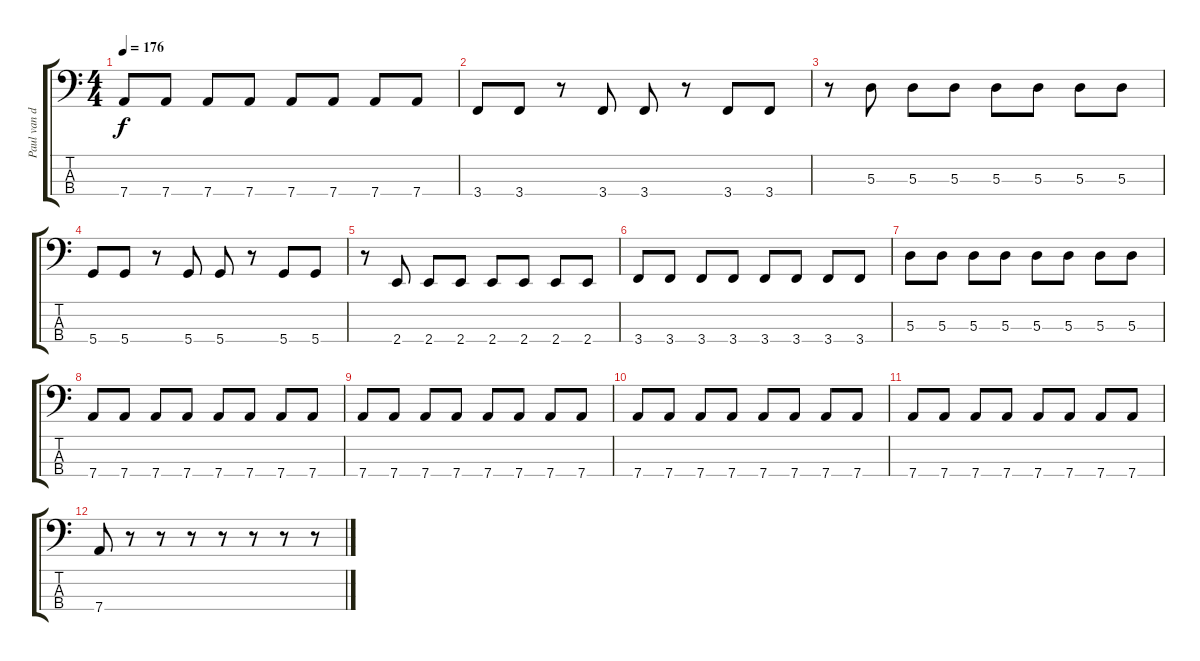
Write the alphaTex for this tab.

\track ("Paul van der Walt" "Paul van d") {instrument slapbass1}
\staff {score tabs}
\tuning (G2 D2 A1 D1) {hide}
\ts (4 4)
\tempo 176
\clef f4
\ks c
7.4.8{dy f} 7.4.8 7.4.8 7.4.8 7.4.8 7.4.8 7.4.8 7.4.8 |
3.4.8 3.4.8 r.8 3.4.8 3.4.8 r.8 3.4.8 3.4.8 |
r.8 5.3.8 5.3.8 5.3.8 5.3.8 5.3.8 5.3.8 5.3.8 |
5.4.8 5.4.8 r.8 5.4.8 5.4.8 r.8 5.4.8 5.4.8 |
r.8 2.4.8 2.4.8 2.4.8 2.4.8 2.4.8 2.4.8 2.4.8 |
3.4.8 3.4.8 3.4.8 3.4.8 3.4.8 3.4.8 3.4.8 3.4.8 |
5.3.8 5.3.8 5.3.8 5.3.8 5.3.8 5.3.8 5.3.8 5.3.8 |
7.4.8 7.4.8 7.4.8 7.4.8 7.4.8 7.4.8 7.4.8 7.4.8 |
7.4.8 7.4.8 7.4.8 7.4.8 7.4.8 7.4.8 7.4.8 7.4.8 |
7.4.8 7.4.8 7.4.8 7.4.8 7.4.8 7.4.8 7.4.8 7.4.8 |
7.4.8 7.4.8 7.4.8 7.4.8 7.4.8 7.4.8 7.4.8 7.4.8 |
7.4.8 r.8 r.8 r.8 r.8 r.8 r.8 r.8
